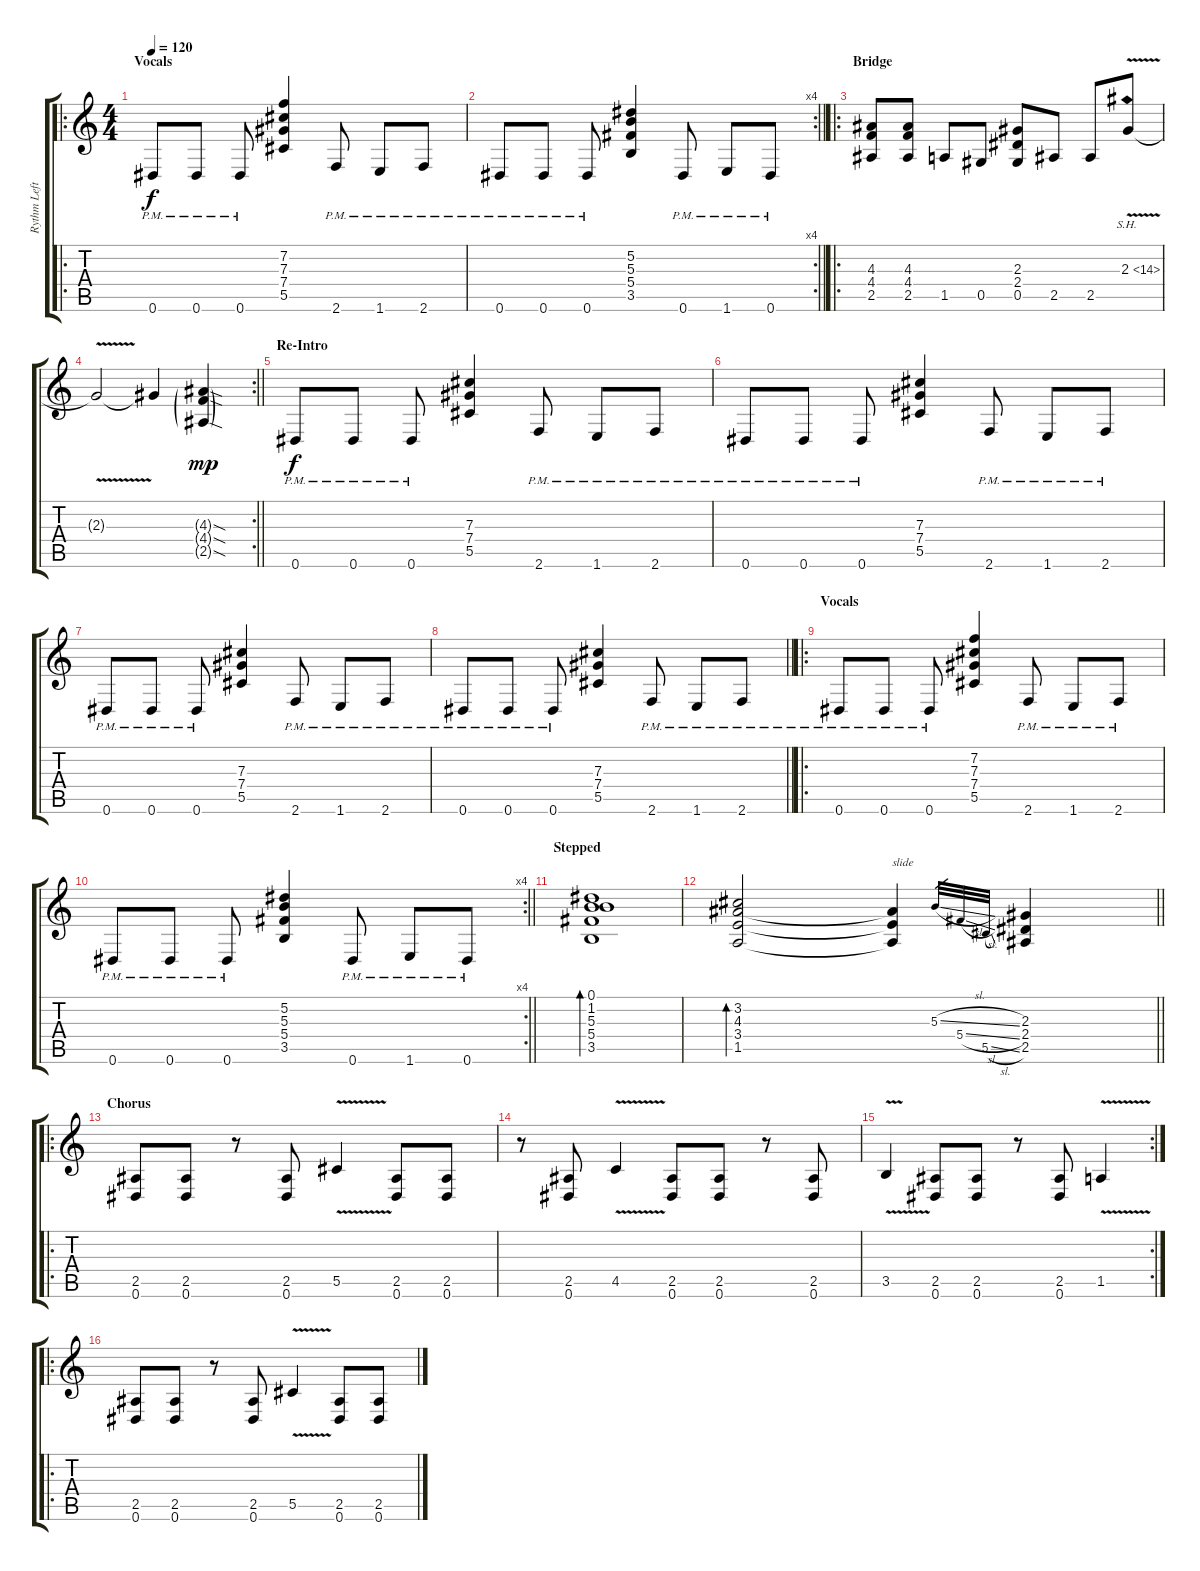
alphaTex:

\track ("Rythm Left" "Rythm Left") {instrument distortionguitar}
\staff {score tabs}
\tuning (Eb4 Bb3 Gb3 Db3 Ab2 Eb2) {hide}
\ro
\ts (4 4)
\section ("" "Vocals")
\tempo 120
\clef g2
\ks c
0.6{pm}.8{dy f} 0.6{pm}.8 0.6{pm}.8 (7.2 7.3 7.4 5.5).4 2.6{pm}.8 1.6{pm}.8 2.6{pm}.8 |
\rc 4
\barLineRight lightlight
0.6{pm}.8 0.6{pm}.8 0.6{pm}.8 (5.2 5.3 5.4 3.5).4 0.6{pm}.8 1.6{pm}.8 0.6{pm}.8 |
\ro
\section ("" "Bridge")
(4.3 4.4 2.5).8 (4.3 4.4 2.5).8 1.5.8 0.5.8 (2.3 2.4 0.5).8 2.5.8 2.5.8 2.3{sh 12 v}.8 |
\rc 2
\barLineRight lightlight
2.3{t}.2 2.3{t}.4 (4.3{sod g} 4.4{sod g} 2.5{sod g}).4{dy mp} |
\section ("" "Re-Intro")
0.6{pm}.8{dy f} 0.6{pm}.8 0.6{pm}.8 (7.3 7.4 5.5).4 2.6{pm}.8 1.6{pm}.8 2.6{pm}.8 |
0.6{pm}.8 0.6{pm}.8 0.6{pm}.8 (7.3 7.4 5.5).4 2.6{pm}.8 1.6{pm}.8 2.6{pm}.8 |
0.6{pm}.8 0.6{pm}.8 0.6{pm}.8 (7.3 7.4 5.5).4 2.6{pm}.8 1.6{pm}.8 2.6{pm}.8 |
\barLineRight lightlight
0.6{pm}.8 0.6{pm}.8 0.6{pm}.8 (7.3 7.4 5.5).4 2.6{pm}.8 1.6{pm}.8 2.6{pm}.8 |
\ro
\section ("" "Vocals")
0.6{pm}.8 0.6{pm}.8 0.6{pm}.8 (7.2 7.3 7.4 5.5).4 2.6{pm}.8 1.6{pm}.8 2.6{pm}.8 |
\rc 4
\barLineRight lightlight
0.6{pm}.8 0.6{pm}.8 0.6{pm}.8 (5.2 5.3 5.4 3.5).4 0.6{pm}.8 1.6{pm}.8 0.6{pm}.8 |
\section ("" "Stepped ")
(0.1 1.2 5.3 5.4 3.5).1{bd 240} |
\barLineRight lightlight
(3.2 4.3 3.4 1.5).2{bd 240} (4.3{t} 3.4{t} 1.5{t}).4{txt "slide"} 5.3{sl}.32{gr} 5.4{sl}.32{gr} 5.5{sl}.32{gr} (2.3 2.4 2.5).4 |
\ro
\section ("" "Chorus")
(2.5 0.6).8 (2.5 0.6).8 r.8 (2.5 0.6).8 5.5{v}.4 (2.5 0.6).8 (2.5 0.6).8 |
r.8 (2.5 0.6).8 4.5{v}.4 (2.5 0.6).8 (2.5 0.6).8 r.8 (2.5 0.6).8 |
\rc 2
3.5{v}.4 (2.5 0.6).8 (2.5 0.6).8 r.8 (2.5 0.6).8 1.5{v}.4 |
\ro
(2.5 0.6).8 (2.5 0.6).8 r.8 (2.5 0.6).8 5.5{v}.4 (2.5 0.6).8 (2.5 0.6).8
